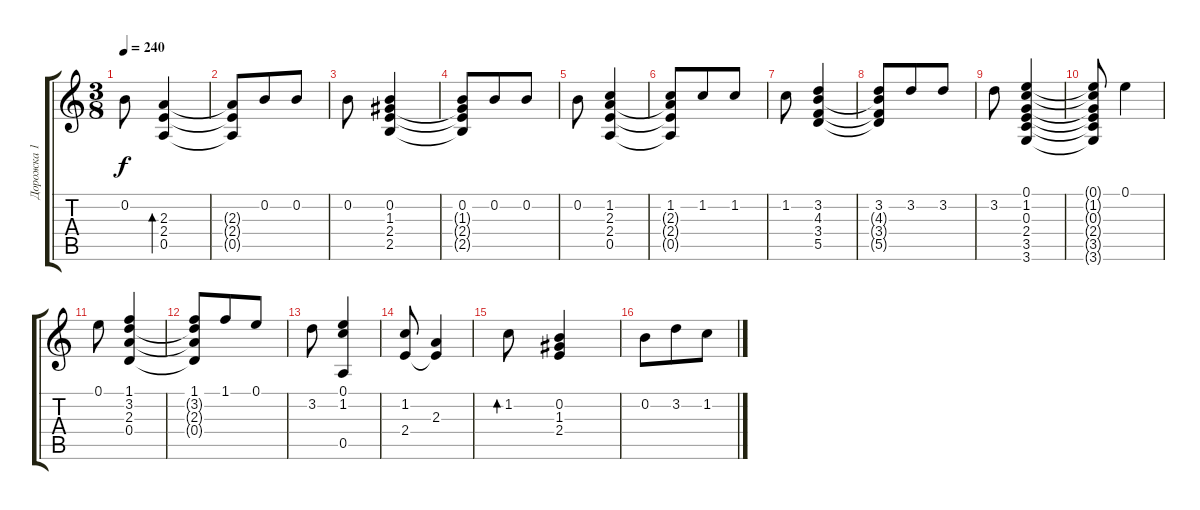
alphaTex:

\track ("Дорожка 1" "Дорожка 1") {instrument acousticguitarsteel}
\staff {score tabs}
\tuning (E4 B3 G3 D3 A2 E2) {hide}
\ts (3 8)
\tempo 240
\clef g2
\ks c
0.2.8{dy f} (2.3 2.4 0.5).4{bd 240} |
(2.3{t} 2.4{t} 0.5{t}).8 0.2.8 0.2.8 |
0.2.8 (0.2 1.3 2.4 2.5).4 |
(0.2 1.3{t} 2.4{t} 2.5{t}).8 0.2.8 0.2.8 |
0.2.8 (1.2 2.3 2.4 0.5).4 |
(1.2 2.3{t} 2.4{t} 0.5{t}).8 1.2.8 1.2.8 |
1.2.8 (3.2 4.3 3.4 5.5).4 |
(3.2 4.3{t} 3.4{t} 5.5{t}).8 3.2.8 3.2.8 |
3.2.8 (0.1 1.2 0.3 2.4 3.5 3.6).4 |
(0.1{t} 1.2{t} 0.3{t} 2.4{t} 3.5{t} 3.6{t}).8 0.1.4 |
0.1.8 (1.1 3.2 2.3 0.4).4 |
(1.1 3.2{t} 2.3{t} 0.4{t}).8 1.1.8 0.1.8 |
3.2.8 (0.1 1.2 0.5).4 |
(1.2 2.4).8 (2.3 2.4{t}).4 |
1.2.8{bd 240} (0.2 1.3 2.4).4 |
0.2.8 3.2.8 1.2.8
